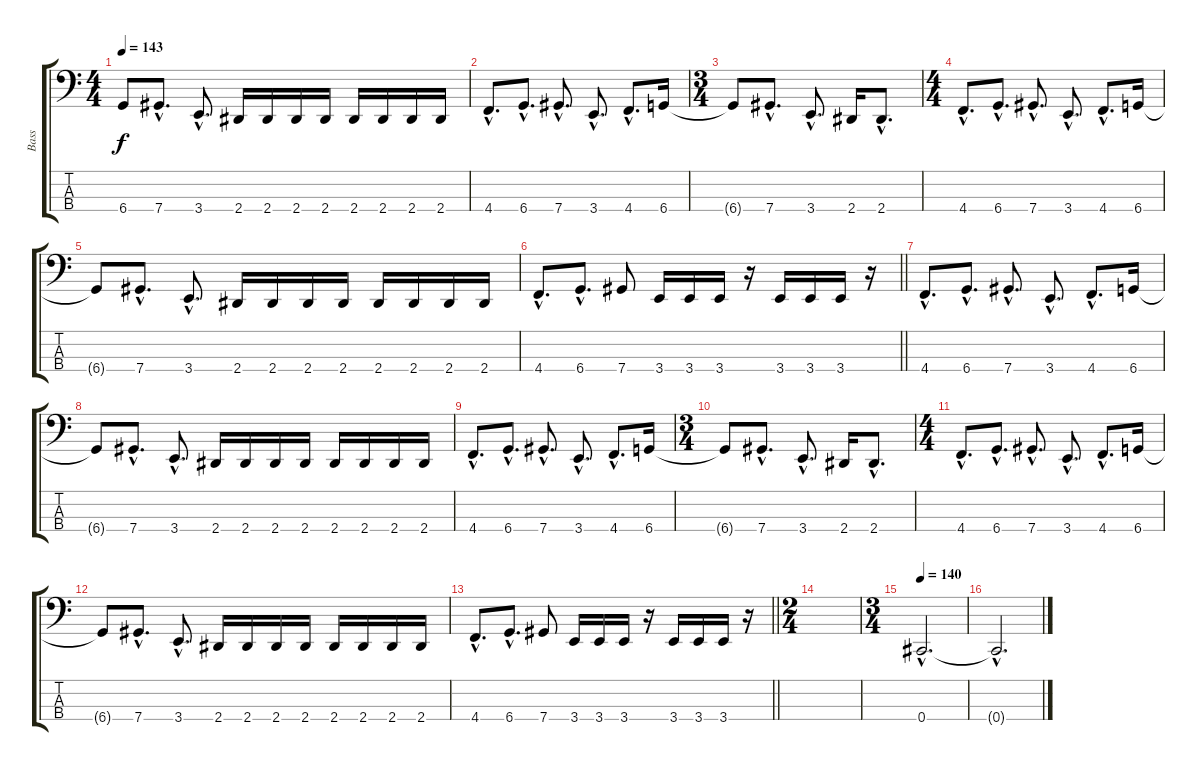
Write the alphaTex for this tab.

\track ("Bass" "Bass") {instrument electricbassfinger}
\staff {score tabs}
\tuning (E2 B1 Gb1 Db1) {hide}
\ts (4 4)
\tempo 143
\clef f4
\ks c
6.4{t}.8{dy f} 7.4{hac}.8{d} 3.4{hac}.8{d} 2.4.16 2.4.16 2.4.16 2.4.16 2.4.16 2.4.16 2.4.16 2.4.16 |
4.4{hac}.8{d} 6.4{hac}.8{d} 7.4{hac}.8{d} 3.4{hac}.8{d} 4.4{hac}.8{d} 6.4.16 |
\ts (3 4)
6.4{t}.8 7.4{hac}.8{d} 3.4{hac}.8{d} 2.4.16 2.4{hac}.8{d} |
\ts (4 4)
4.4{hac}.8{d} 6.4{hac}.8{d} 7.4{hac}.8{d} 3.4{hac}.8{d} 4.4{hac}.8{d} 6.4.16 |
6.4{t}.8 7.4{hac}.8{d} 3.4{hac}.8{d} 2.4.16 2.4.16 2.4.16 2.4.16 2.4.16 2.4.16 2.4.16 2.4.16 |
\barLineRight lightlight
4.4{hac}.8{d} 6.4{hac}.8{d} 7.4.8 3.4.16 3.4.16 3.4.16 r.16 3.4.16 3.4.16 3.4.16 r.16 |
4.4{hac}.8{d} 6.4{hac}.8{d} 7.4{hac}.8{d} 3.4{hac}.8{d} 4.4{hac}.8{d} 6.4.16 |
6.4{t}.8 7.4{hac}.8{d} 3.4{hac}.8{d} 2.4.16 2.4.16 2.4.16 2.4.16 2.4.16 2.4.16 2.4.16 2.4.16 |
4.4{hac}.8{d} 6.4{hac}.8{d} 7.4{hac}.8{d} 3.4{hac}.8{d} 4.4{hac}.8{d} 6.4.16 |
\ts (3 4)
6.4{t}.8 7.4{hac}.8{d} 3.4{hac}.8{d} 2.4.16 2.4{hac}.8{d} |
\ts (4 4)
4.4{hac}.8{d} 6.4{hac}.8{d} 7.4{hac}.8{d} 3.4{hac}.8{d} 4.4{hac}.8{d} 6.4.16 |
6.4{t}.8 7.4{hac}.8{d} 3.4{hac}.8{d} 2.4.16 2.4.16 2.4.16 2.4.16 2.4.16 2.4.16 2.4.16 2.4.16 |
\barLineRight lightlight
4.4{hac}.8{d} 6.4{hac}.8{d} 7.4.8 3.4.16 3.4.16 3.4.16 r.16 3.4.16 3.4.16 3.4.16 r.16 |
\ts (2 4)
|
\ts (3 4)
\tempo 140
0.4{hac}.2{d} |
0.4{hac t}.2{d}
